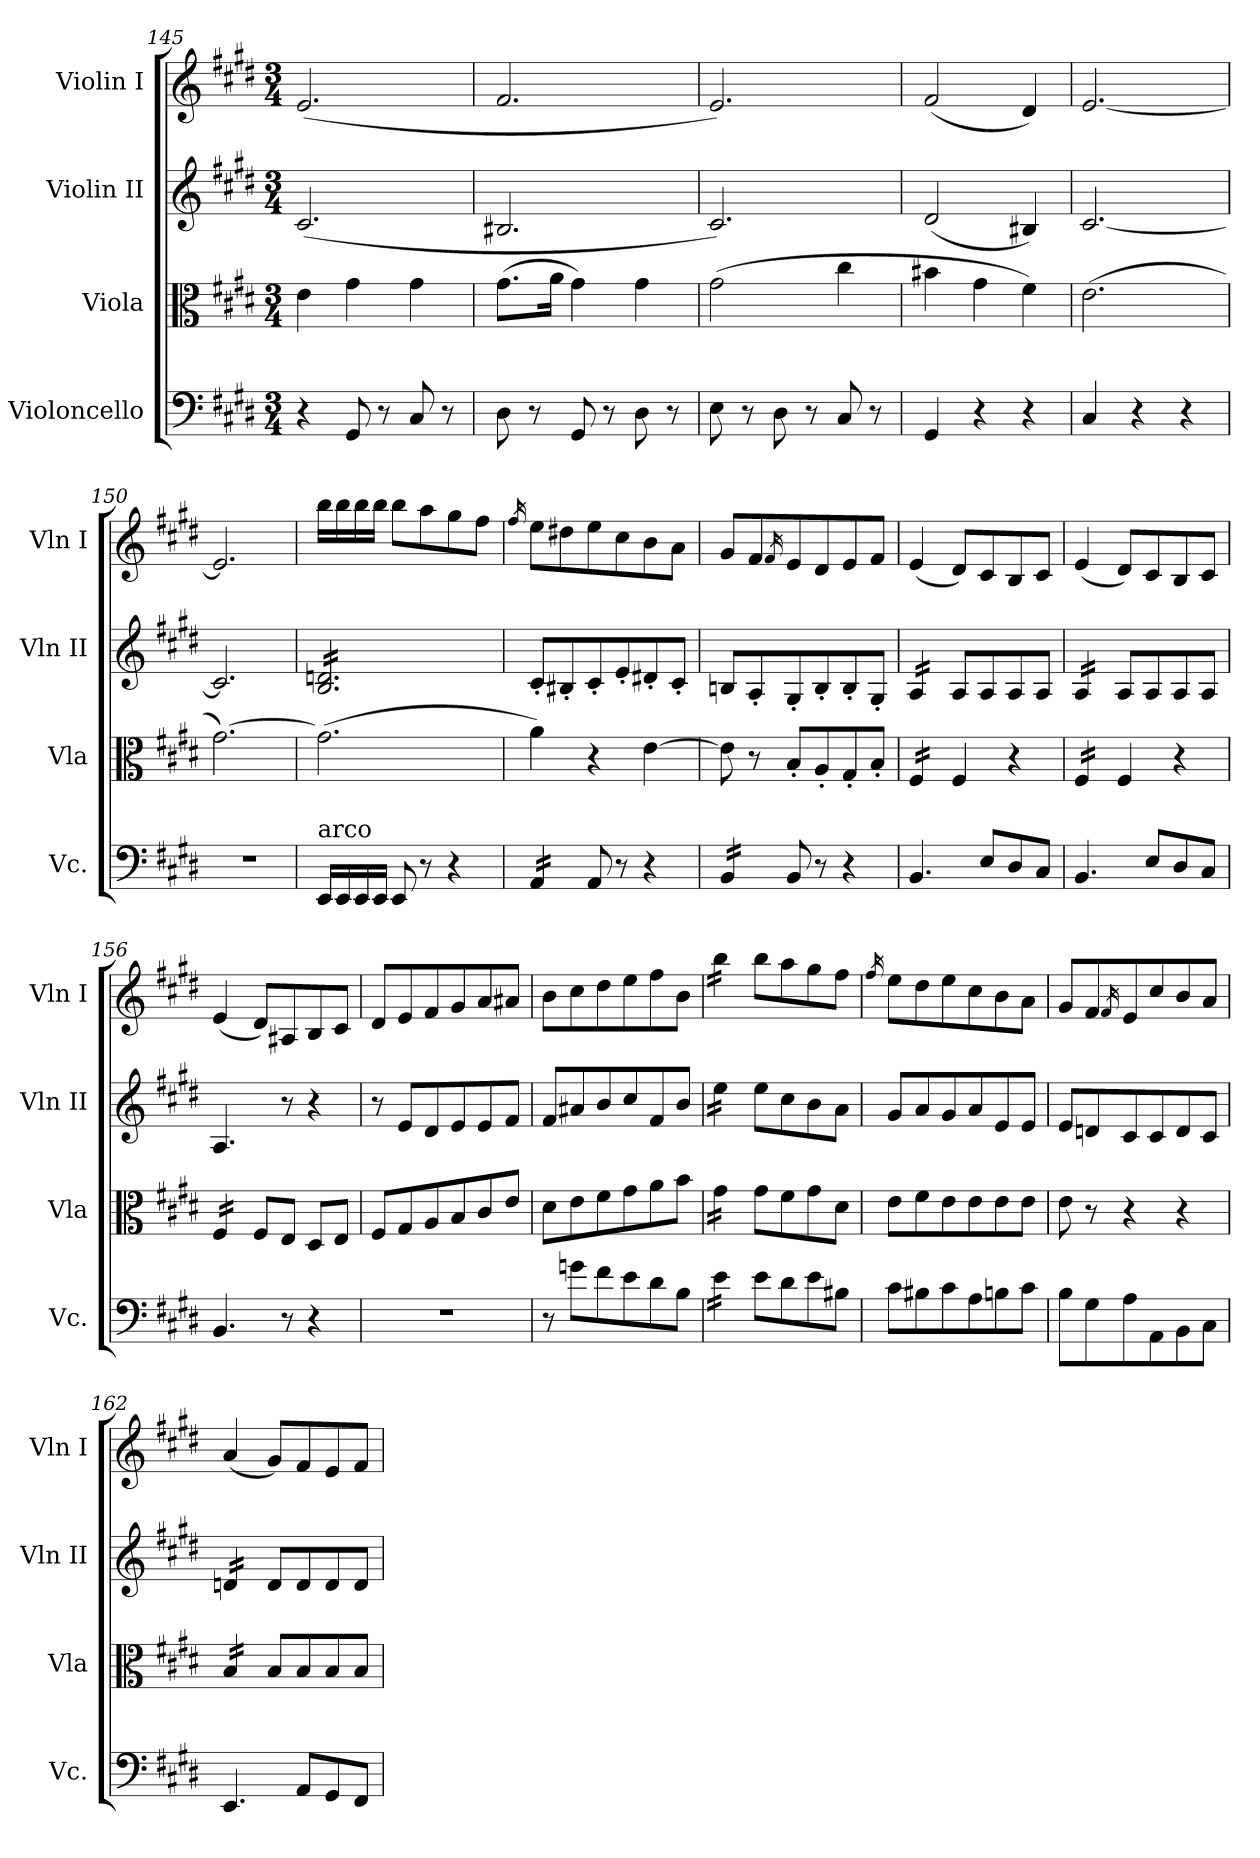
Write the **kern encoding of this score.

**kern	**kern	**kern	**kern
*part4	*part3	*part2	*part1
*staff4	*staff3	*staff2	*staff1
*I"Violoncello	*I"Viola	*I"Violin II	*I"Violin I
*I'Vc.	*I'Vla	*I'Vln II	*I'Vln I
*clefF4	*clefC3	*clefG2	*clefG2
*k[f#c#g#d#]	*k[f#c#g#d#]	*k[f#c#g#d#]	*k[f#c#g#d#]
*M3/4	*M3/4	*M3/4	*M3/4
=145	=145	=145	=145
4r	4e\	(2.c#/	(2.e/
8GG#/	4g#\	.	.
8r	.	.	.
8C#/	4g#\	.	.
8r	.	.	.
!!LO:LB:g=z
=146	=146	=146	=146
8D#\	(8.g#\L	2.B#X/	2.f#/
8r	.	.	.
.	16a\Jk	.	.
8GG#/	4g#\)	.	.
8r	.	.	.
8D#\	4g#\	.	.
8r	.	.	.
=147	=147	=147	=147
8E\	(2g#\	2.c#/)	2.e/)
8r	.	.	.
8D#\	.	.	.
8r	.	.	.
8C#/	4cc#\	.	.
8r	.	.	.
=148	=148	=148	=148
4GG#/	4b#X\	(2d#/	(2f#/
4r	4g#\	.	.
4r	4f#\)	4B#X/)	4d#/)
=149	=149	=149	=149
4C#/	(2.e\	[2.c#/	[2.e/
4r	.	.	.
4r	.	.	.
=150	=150	=150	=150
2.r	[2.g#\)	2.c#/]	2.e/]
=151	=151	=151	=151
!LO:TX:a:t=arco	!	!	!
*	*	*tremolo	*
16EE/LL	(2.g#\]	16B/ 16dn/LL	16bb\LL
16EE/	.	16B/ 16dn/	16bb\
16EE/	.	16B/ 16dn/	16bb\
16EE/JJ	.	16B/ 16dn/	16bb\JJ
8EE/	.	16B/ 16dn/	8bb\L
.	.	16B/ 16dn/	.
8r	.	16B/ 16dn/	8aa\
.	.	16B/ 16dn/	.
4r	.	16B/ 16dn/	8gg#\
.	.	16B/ 16dn/	.
.	.	16B/ 16dn/	8ff#\J
.	.	16B/ 16dn/JJ	.
*	*	*Xtremolo	*
=152	=152	=152	=152
.	.	.	16qff#/
*tremolo	*	*	*
16AA/LL	4a\)	8c#'/L	8ee\L
16AA/	.	.	.
16AA/	.	8B#X'/	8dd#X\
16AA/JJ	.	.	.
*Xtremolo	*	*	*
8AA/	4r	8c#'/	8ee\
8r	.	8e'/	8cc#\
4r	[4e\	8d#X'/	8b\
.	.	8c#'/J	8a\J
=153	=153	=153	=153
*tremolo	*	*	*
16BB/LL	8e\]	8Bn/L	8g#/L
16BB/	.	.	.
16BB/	8r	8A'/	8f#/
16BB/JJ	.	.	.
*Xtremolo	*	*	*
.	.	.	16qf#/
8BB/	8B'/L	8G#'/	8e/
8r	8A'/	8B'/	8d#/
4r	8G#'/	8B'/	8e/
.	8B'/J	8G#'/J	8f#/J
=154	=154	=154	=154
*	*tremolo	*	*
*	*	*tremolo	*
4.BB/	16F#/LL	16A/LL	(4e/
.	16F#/	16A/	.
.	16F#/	16A/	.
.	16F#/JJ	16A/JJ	.
*	*	*Xtremolo	*
*	*Xtremolo	*	*
.	4F#/	8A/L	8d#/L)
8E/L	.	8A/	8c#/
8D#/	4r	8A/	8B/
8C#/J	.	8A/J	8c#/J
!!LO:PB:g=z
=155	=155	=155	=155
*	*tremolo	*	*
*	*	*tremolo	*
4.BB/	16F#/LL	16A/LL	(4e/
.	16F#/	16A/	.
.	16F#/	16A/	.
.	16F#/JJ	16A/JJ	.
*	*	*Xtremolo	*
*	*Xtremolo	*	*
.	4F#/	8A/L	8d#/L)
8E/L	.	8A/	8c#/
8D#/	4r	8A/	8B/
8C#/J	.	8A/J	8c#/J
=156	=156	=156	=156
*	*tremolo	*	*
4.BB/	16F#/LL	4.A/	(4e/
.	16F#/	.	.
.	16F#/	.	.
.	16F#/JJ	.	.
*	*Xtremolo	*	*
.	8F#/L	.	8d#/L)
8r	8E/J	8r	8A#X/
4r	8D#/L	4r	8B/
.	8E/J	.	8c#/J
=157	=157	=157	=157
2.r	8F#/L	8r	8d#/L
.	8G#/	8e/L	8e/
.	8A/	8d#/	8f#/
.	8B/	8e/	8g#/
.	8c#/	8e/	8a/
.	8e/J	8f#/J	8a#X/J
=158	=158	=158	=158
8r	8d#\L	8f#/L	8b\L
8gn\L	8e\	8a#X/	8cc#\
8f#\	8f#\	8b/	8dd#\
8e\	8g#\	8cc#/	8ee\
8d#\	8a\	8f#/	8ff#\
8B\J	8b\J	8b/J	8b\J
=159	=159	=159	=159
*tremolo	*	*	*
*	*tremolo	*	*
*	*	*tremolo	*
*	*	*	*tremolo
16e\LL	16g#\LL	16ee\LL	16bb\LL
16e\	16g#\	16ee\	16bb\
16e\	16g#\	16ee\	16bb\
16e\JJ	16g#\JJ	16ee\JJ	16bb\JJ
*	*	*	*Xtremolo
*	*	*Xtremolo	*
*	*Xtremolo	*	*
*Xtremolo	*	*	*
8e\L	8g#\L	8ee\L	8bb\L
8d#\	8f#\	8cc#\	8aa\
8e\	8g#\	8b\	8gg#\
8B#X\J	8d#\J	8a\J	8ff#\J
=160	=160	=160	=160
.	.	.	16qff#/
8c#\L	8e\L	8g#/L	8ee\L
8B#X\	8f#\	8a/	8dd#\
8c#\	8e\	8g#/	8ee\
8A\	8e\	8a/	8cc#\
8Bn\	8e\	8e/	8b\
8c#\J	8e\J	8e/J	8a\J
=161	=161	=161	=161
8B\L	8e\	8e/L	8g#/L
8G#\	8r	8dn/	8f#/
.	.	.	16qf#/
8A\	4r	8c#/	8e/
8AA\	.	8c#/	8cc#/
8BB\	4r	8d/	8b/
8C#\J	.	8c#/J	8a/J
=162	=162	=162	=162
*	*tremolo	*	*
*	*	*tremolo	*
4.EE/	16B/LL	16dn/LL	(4a/
.	16B/	16dn/	.
.	16B/	16dn/	.
.	16B/JJ	16dn/JJ	.
*	*	*Xtremolo	*
*	*Xtremolo	*	*
.	8B/L	8d/L	8g#/L)
8AA/L	8B/	8d/	8f#/
8GG#/	8B/	8d/	8e/
8FF#/J	8B/J	8d/J	8f#/J
=	=	=	=
*-	*-	*-	*-
